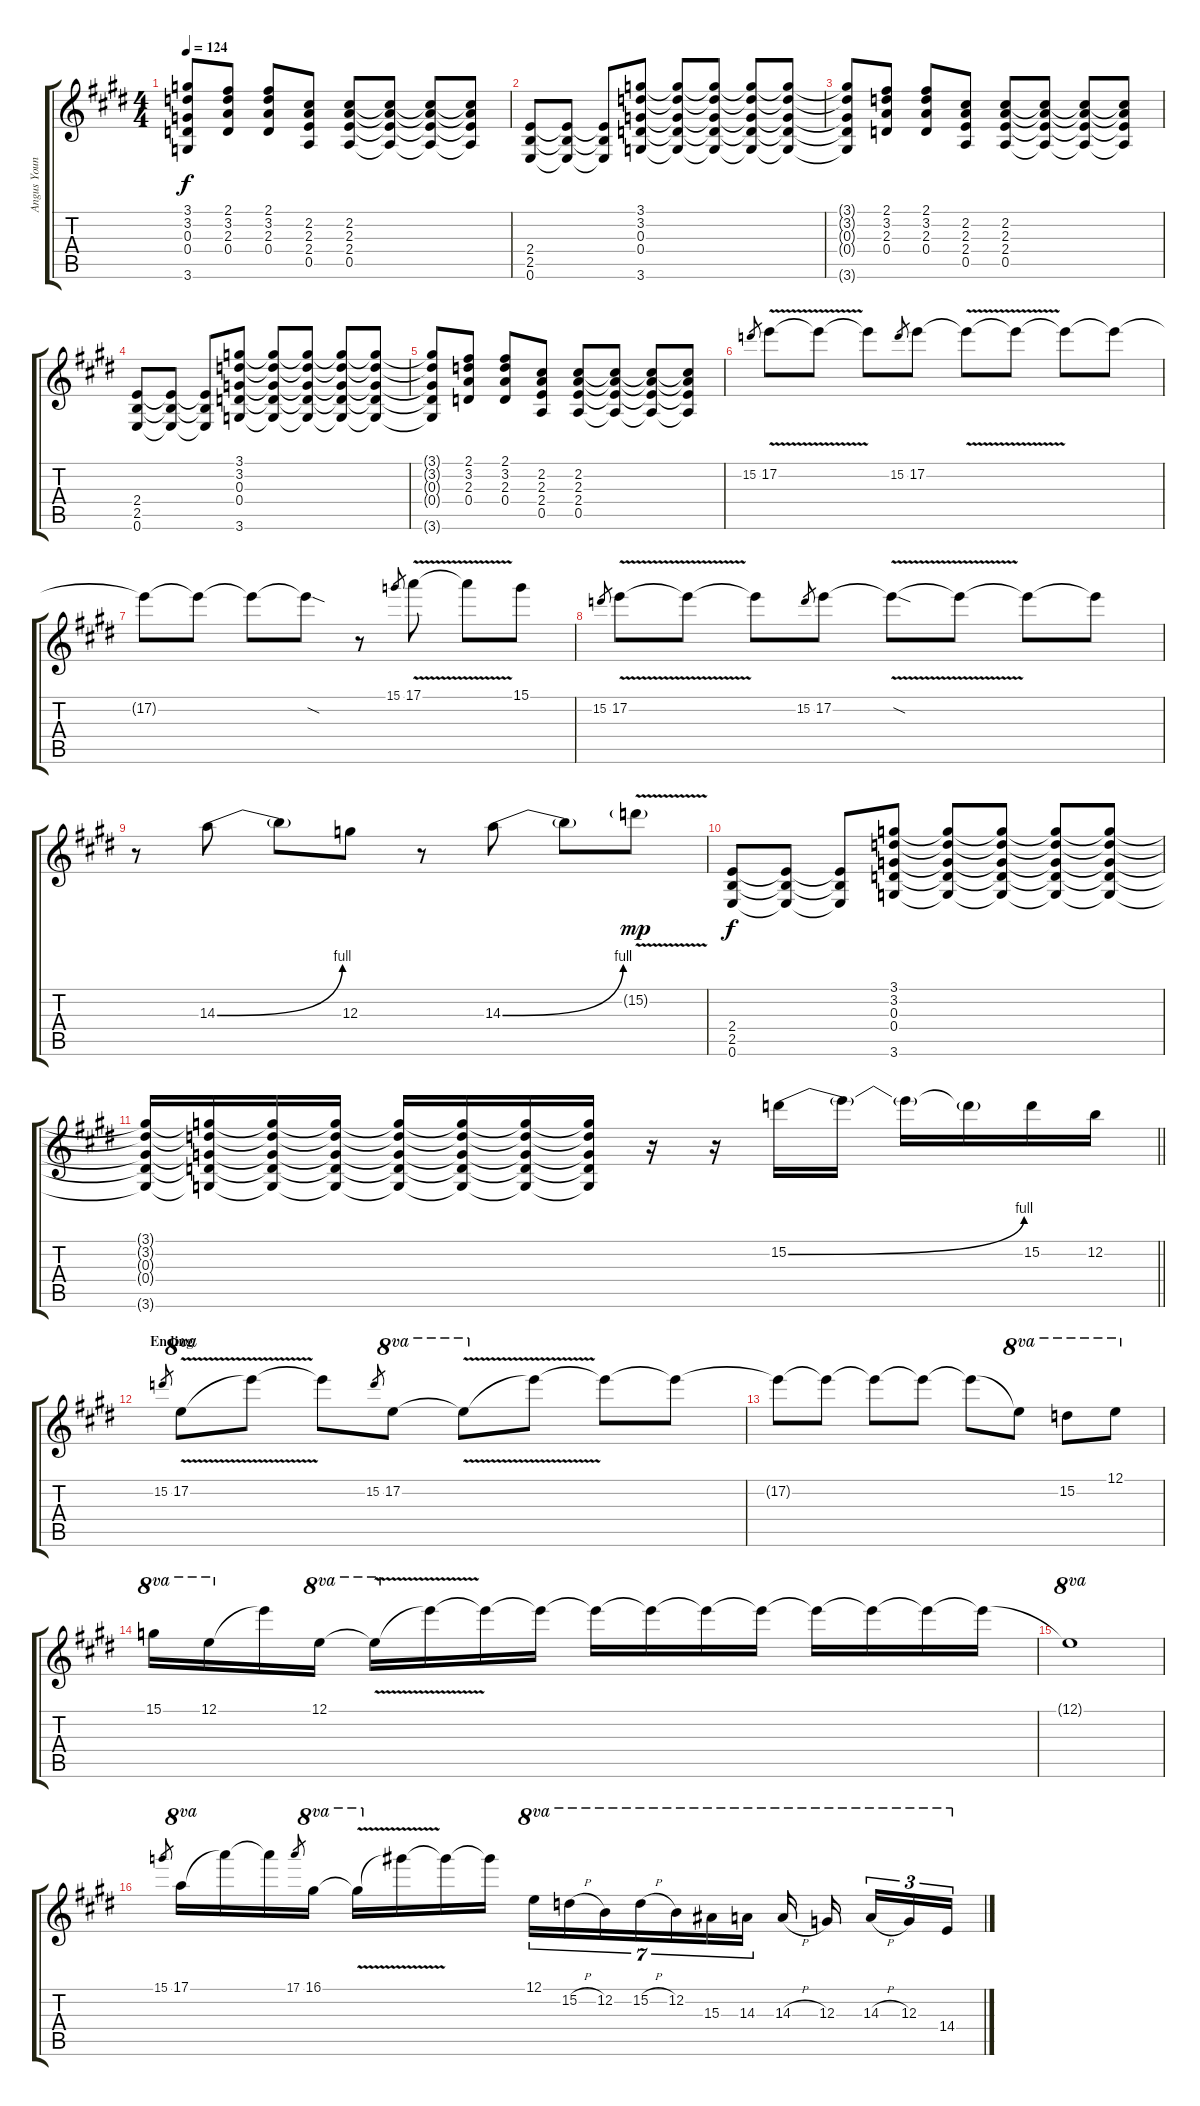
\track ("Angus Young (Lead Guitar)" "Angus Youn") {instrument overdrivenguitar}
\staff {score tabs}
\tuning (E4 B3 G3 D3 A2 E2) {hide}
\ts (4 4)
\tempo 124
\clef g2
\ks e
(3.1{t} 3.2{t} 0.3{t} 0.4{t} 3.6{t}).8{dy f} (2.1 3.2 2.3 0.4).8 (2.1 3.2 2.3 0.4).8 (2.2 2.3 2.4 0.5).8 (2.2 2.3 2.4 0.5).8 (2.2{t} 2.3{t} 2.4{t} 0.5{t}).8 (2.2{t} 2.3{t} 2.4{t} 0.5{t}).8 (2.2{t} 2.3{t} 2.4{t} 0.5{t}).8 |
(2.4 2.5 0.6).8 (2.4{t} 2.5{t} 0.6{t}).8 (2.4{t} 2.5{t} 0.6{t}).8 (3.1 3.2 0.3 0.4 3.6).8 (3.1{t} 3.2{t} 0.3{t} 0.4{t} 3.6{t}).8 (3.1{t} 3.2{t} 0.3{t} 0.4{t} 3.6{t}).8 (3.1{t} 3.2{t} 0.3{t} 0.4{t} 3.6{t}).8 (3.1{t} 3.2{t} 0.3{t} 0.4{t} 3.6{t}).8 |
(3.1{t} 3.2{t} 0.3{t} 0.4{t} 3.6{t}).8 (2.1 3.2 2.3 0.4).8 (2.1 3.2 2.3 0.4).8 (2.2 2.3 2.4 0.5).8 (2.2 2.3 2.4 0.5).8 (2.2{t} 2.3{t} 2.4{t} 0.5{t}).8 (2.2{t} 2.3{t} 2.4{t} 0.5{t}).8 (2.2{t} 2.3{t} 2.4{t} 0.5{t}).8 |
(2.4 2.5 0.6).8 (2.4{t} 2.5{t} 0.6{t}).8 (2.4{t} 2.5{t} 0.6{t}).8 (3.1 3.2 0.3 0.4 3.6).8 (3.1{t} 3.2{t} 0.3{t} 0.4{t} 3.6{t}).8 (3.1{t} 3.2{t} 0.3{t} 0.4{t} 3.6{t}).8 (3.1{t} 3.2{t} 0.3{t} 0.4{t} 3.6{t}).8 (3.1{t} 3.2{t} 0.3{t} 0.4{t} 3.6{t}).8 |
(3.1{t} 3.2{t} 0.3{t} 0.4{t} 3.6{t}).8 (2.1 3.2 2.3 0.4).8 (2.1 3.2 2.3 0.4).8 (2.2 2.3 2.4 0.5).8 (2.2 2.3 2.4 0.5).8 (2.2{t} 2.3{t} 2.4{t} 0.5{t}).8 (2.2{t} 2.3{t} 2.4{t} 0.5{t}).8 (2.2{t} 2.3{t} 2.4{t} 0.5{t}).8 |
15.2.8{gr} 17.2{v}.8{volume 16 balance 5} 17.2{t}.8 17.2{t}.8 15.2.8{gr} 17.2.8 17.2{v t}.8 17.2{t}.8 17.2{t}.8 17.2{t}.8 |
17.2{t}.8 17.2{t}.8 17.2{t}.8 17.2{sod t}.8 r.8 15.1.8{gr} 17.1{v}.8 17.1{t}.8 15.1.8 |
15.2.8{gr} 17.2{v}.8 17.2{t}.8 17.2{t}.8 15.2.8{gr} 17.2.8 17.2{v sod t}.8 17.2{t}.8 17.2{t}.8 17.2{t}.8 |
r.8 14.3{be (bend 0 0 60 4)}.8 14.3{t}.8 12.3.8 r.8 14.3{be (bend 0 0 60 4)}.8 14.3{t}.8 15.2{v g}.8{dy mp} |
(2.4 2.5 0.6).8{dy f} (2.4{t} 2.5{t} 0.6{t}).8 (2.4{t} 2.5{t} 0.6{t}).8 (3.1 3.2 0.3 0.4 3.6).8 (3.1{t} 3.2{t} 0.3{t} 0.4{t} 3.6{t}).8 (3.1{t} 3.2{t} 0.3{t} 0.4{t} 3.6{t}).8 (3.1{t} 3.2{t} 0.3{t} 0.4{t} 3.6{t}).8 (3.1{t} 3.2{t} 0.3{t} 0.4{t} 3.6{t}).8 |
\barLineRight lightlight
(3.1{t} 3.2{t} 0.3{t} 0.4{t} 3.6{t}).16 (3.1{t} 3.2{t} 0.3{t} 0.4{t} 3.6{t}).16 (3.1{t} 3.2{t} 0.3{t} 0.4{t} 3.6{t}).16 (3.1{t} 3.2{t} 0.3{t} 0.4{t} 3.6{t}).16 (3.1{t} 3.2{t} 0.3{t} 0.4{t} 3.6{t}).16 (3.1{t} 3.2{t} 0.3{t} 0.4{t} 3.6{t}).16 (3.1{t} 3.2{t} 0.3{t} 0.4{t} 3.6{t}).16 (3.1{t} 3.2{t} 0.3{t} 0.4{t} 3.6{t}).16 r.16 r.16 15.2{be (bend 0 0 60 4)}.16{volume 16 balance 5} 15.2{t}.16 15.2{t}.16 15.2{t}.16 15.2.16 12.2.16 |
\section ("" "Ending")
15.2.8{gr} 17.2{v}.8{ot 8va} 17.2{t}.8 17.2{t}.8 15.2.8{gr} 17.2.8{ot 8va} 17.2{v t}.8{ot 8va} 17.2{t}.8 17.2{t}.8 17.2{t}.8 |
17.2{t}.8 17.2{t}.8 17.2{t}.8 17.2{t}.8 17.2{t}.8 17.2{t}.8{ot 8va} 15.2.8{ot 8va} 12.1.8{ot 8va} |
15.1.16{ot 8va} 12.1.16{ot 8va} 12.1{t}.16 12.1.16{ot 8va} 12.1{v t}.16{ot 8va} 12.1{t}.16 12.1{t}.16 12.1{t}.16 12.1{t}.16 12.1{t}.16 12.1{t}.16 12.1{t}.16 12.1{t}.16 12.1{t}.16 12.1{t}.16 12.1{t}.16 |
12.1{t}.1{ot 8va} |
15.1.8{gr} 17.1.16{ot 8va} 17.1{t}.16 17.1{t}.16 17.1.8{gr} 16.1.16{ot 8va} 16.1{v t}.16{ot 8va} 16.1{t}.16 16.1{t}.16 16.1{t}.16 12.1.16{tu (7 4) ot 8va} 15.2{h}.16{tu (7 4) ot 8va} 12.2.16{tu (7 4) ot 8va} 15.2{h}.16{tu (7 4) ot 8va} 12.2.16{tu (7 4) ot 8va} 15.3.16{tu (7 4) ot 8va} 14.3.16{tu (7 4) ot 8va} 14.3{h}.16{ot 8va} 12.3.16{ot 8va beam splitsecondary} 14.3{h}.16{tu (3 2) ot 8va} 12.3.16{tu (3 2) ot 8va} 14.4.16{tu (3 2) ot 8va}
